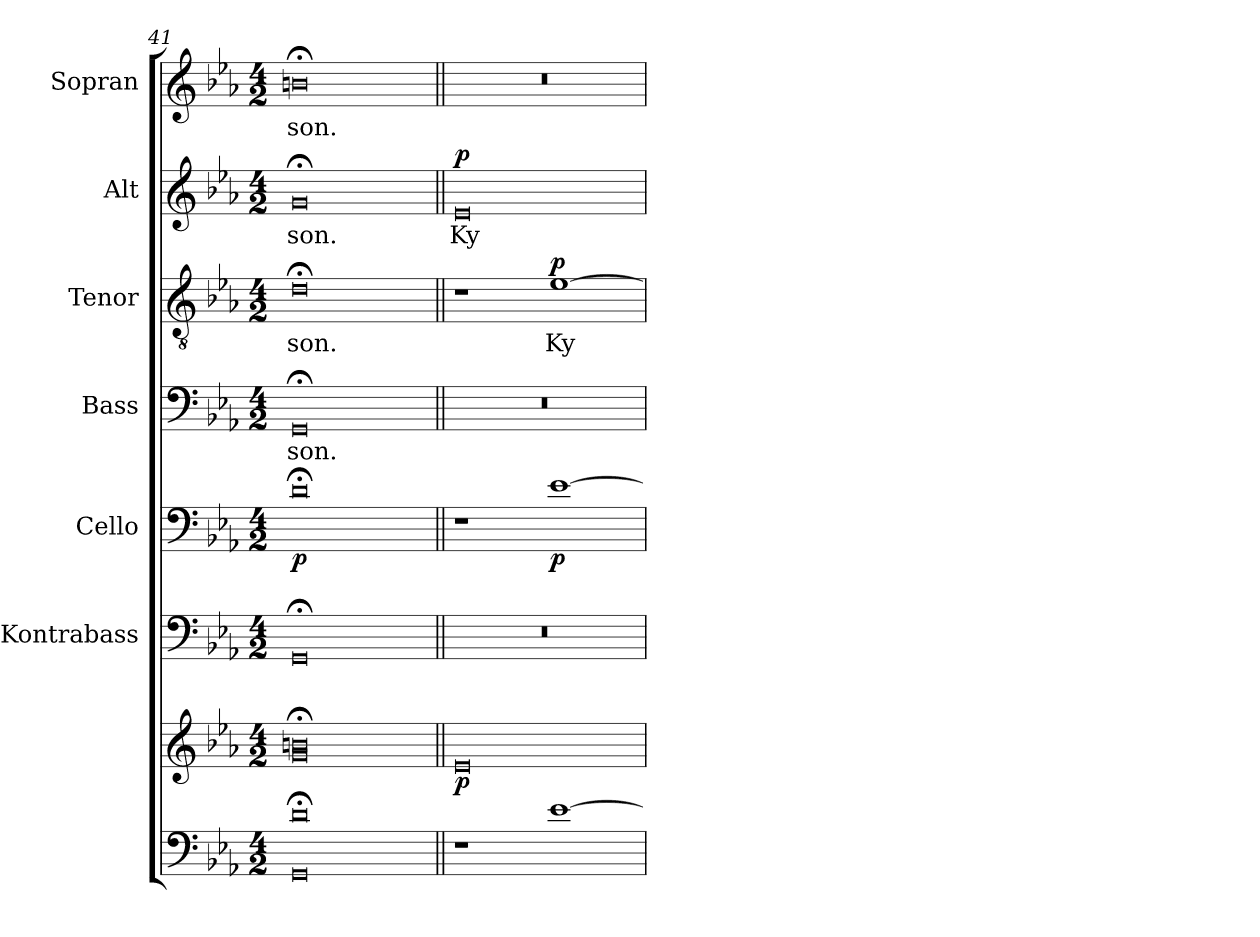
**kern	**kern	**dynam	**kern	**kern	**dynam	**kern	**text	**kern	**text	**dynam	**kern	**text	**dynam	**kern	**text
*part7	*part7	*part7	*part6	*part5	*part5	*part4	*part4	*part3	*part3	*part3	*part2	*part2	*part2	*part1	*part1
*staff8	*staff7	*staff7/8	*staff6	*staff5	*staff5	*staff4	*staff4	*staff3	*staff3	*staff3	*staff2	*staff2	*staff2	*staff1	*staff1
*	*	*	*I"Kontrabass	*I"Cello	*	*I"Bass	*	*I"Tenor	*	*	*I"Alt	*	*	*I"Sopran	*
*	*	*	*I'Kb.	*	*	*I'B.	*	*I'T.	*	*	*I'A.	*	*	*I'S.	*
*clefF4	*clefG2	*	*clefF4	*clefF4	*	*clefF4	*	*clefGv2	*	*	*clefG2	*	*	*clefG2	*
*	*	*	*ITrd7c12	*	*	*	*	*	*	*	*	*	*	*	*
*k[b-e-a-]	*k[b-e-a-]	*	*k[b-e-a-]	*k[b-e-a-]	*	*k[b-e-a-]	*	*k[b-e-a-]	*	*	*k[b-e-a-]	*	*	*k[b-e-a-]	*
*E-:	*E-:	*	*E-:	*E-:	*	*E-:	*	*E-:	*	*	*E-:	*	*	*E-:	*
*M4/2	*M4/2	*	*M4/2	*M4/2	*	*M4/2	*	*M4/2	*	*	*M4/2	*	*	*M4/2	*
=41	=41	=41	=41	=41	=41	=41	=41	=41	=41	=41	=41	=41	=41	=41	=41
*^	*^	*	*	*	*	*	*	*	*	*	*	*	*	*	*
!	!	!	!	!	!	!	!LO:DY:b	!	!LO:LY:b	!	!LO:LY:b	!	!	!LO:LY:b	!	!	!LO:LY:b
0d;	0GG	0bn;<	0g	.	0GGG;<	0d;<	p	0GG;<	-son.	0d;<	-son.	.	0g;<	-son.	.	0bn;<	-son.
=42||	=42||	=42||	=42||	=42||	=42||	=42||	=42||	=42||	=42||	=42||	=42||	=42||	=42||	=42||	=42||	=42||	=42||
!	!	!	!	!LO:DY:b	!	!	!	!	!	!	!	!	!	!LO:LY:b	!LO:DY:a	!	!
*v	*v	*	*	*	*	*	*	*	*	*	*	*	*	*	*	*	*
*	*v	*v	*	*	*	*	*	*	*	*	*	*	*	*	*	*
1r	0e-	p	0r	1r	.	0r	.	1r	.	.	0e-	Ky-	p	0r	.
!	!	!	!	!	!LO:DY:b	!	!	!	!LO:LY:b	!LO:DY:a	!	!	!	!	!
[1e-	.	.	.	[1e-	p	.	.	[1e-	Ky-	p	.	.	.	.	.
=	=	=	=	=	=	=	=	=	=	=	=	=	=	=	=
*-	*-	*-	*-	*-	*-	*-	*-	*-	*-	*-	*-	*-	*-	*-	*-
